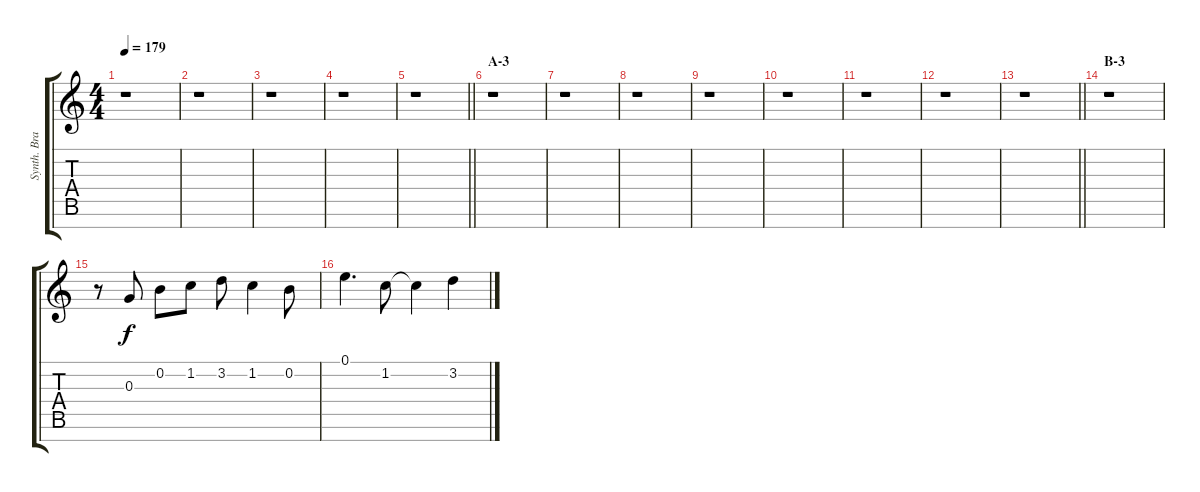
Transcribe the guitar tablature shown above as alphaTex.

\track ("Synth. Brass" "Synth. Bra") {instrument brasssection}
\staff {score tabs}
\tuning (E5 B4 G4 D4 A3 E3 B2) {hide}
\ts (4 4)
\tempo 179
\clef g2
\ks c
r.1{dy f} |
r.1 |
r.1 |
r.1 |
\barLineRight lightlight
r.1 |
\section ("" "A-3")
r.1 |
r.1 |
r.1 |
r.1 |
r.1 |
r.1 |
r.1 |
\barLineRight lightlight
r.1 |
\section ("" "B-3")
r.1 |
r.8 0.3.8 0.2.8 1.2.8 3.2.8 1.2.4 0.2.8 |
0.1.4{d} 1.2.8 1.2{t}.4 3.2.4
